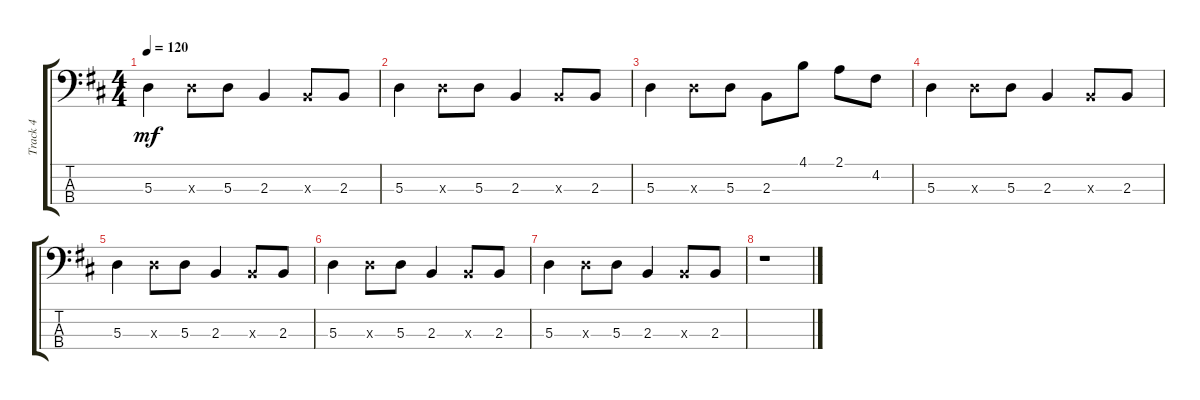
\track ("Track 4" "Track 4") {instrument electricbassfinger}
\staff {score tabs}
\tuning (G2 D2 A1 E1) {hide}
\ts (4 4)
\tempo 120
\clef f4
\ks d
5.3.4{dy mf} 5.3{x}.8 5.3.8 2.3.4 2.3{x}.8 2.3.8 |
5.3.4 5.3{x}.8 5.3.8 2.3.4 2.3{x}.8 2.3.8 |
5.3.4 5.3{x}.8 5.3.8 2.3.8 4.1.8 2.1.8 4.2.8 |
5.3.4 5.3{x}.8 5.3.8 2.3.4 2.3{x}.8 2.3.8 |
5.3.4 5.3{x}.8 5.3.8 2.3.4 2.3{x}.8 2.3.8 |
5.3.4 5.3{x}.8 5.3.8 2.3.4 2.3{x}.8 2.3.8 |
5.3.4 5.3{x}.8 5.3.8 2.3.4 2.3{x}.8 2.3.8 |
r.1
